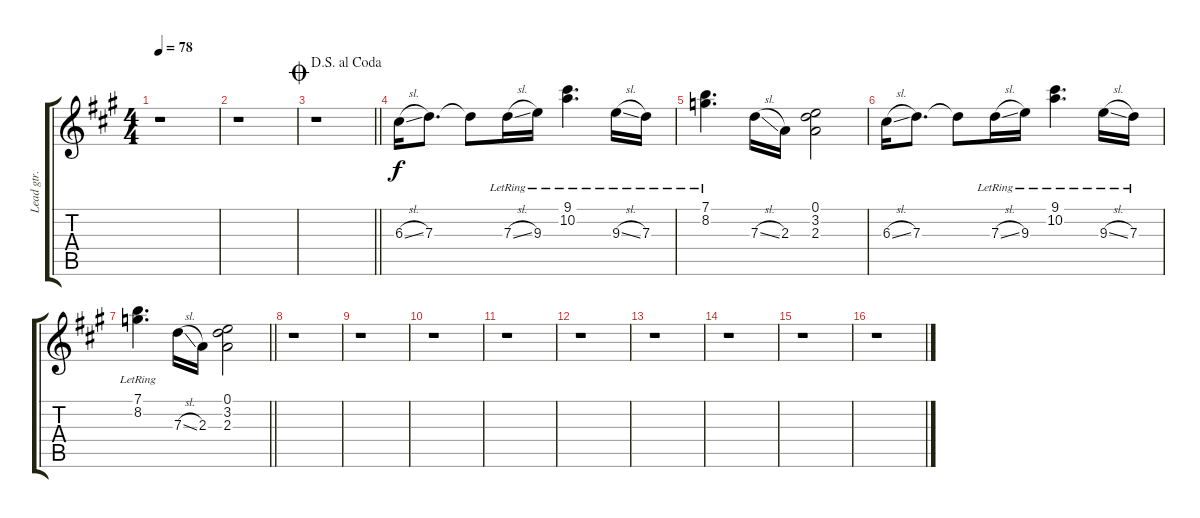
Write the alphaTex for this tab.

\track ("Lead gtr." "Lead gtr.") {instrument acousticguitarsteel}
\staff {score tabs}
\tuning (E4 B3 G3 D3 A2 E2) {hide}
\ts (4 4)
\tempo 78
\clef g2
\ks a
r.1{dy f} |
r.1 |
\jump coda
\jump dalsegnoalcoda
\barLineRight lightlight
r.1 |
6.3{sl}.16 7.3.8{d} 7.3{t}.8 7.3{sl lr}.16 9.3{lr}.16 (9.1{lr} 10.2{lr}).4{d} 9.3{sl lr}.16 7.3{lr}.16 |
(7.1{lr} 8.2{lr}).4{d} 7.3{sl}.16 2.3.16 (0.1 3.2 2.3).2 |
6.3{sl}.16 7.3.8{d} 7.3{t}.8 7.3{sl lr}.16 9.3{lr}.16 (9.1{lr} 10.2{lr}).4{d} 9.3{sl lr}.16 7.3{lr}.16 |
\barLineRight lightlight
(7.1{lr} 8.2{lr}).4{d} 7.3{sl}.16 2.3.16 (0.1 3.2 2.3).2 |
r.1 |
r.1 |
r.1 |
r.1 |
r.1 |
r.1 |
r.1 |
r.1 |
r.1
